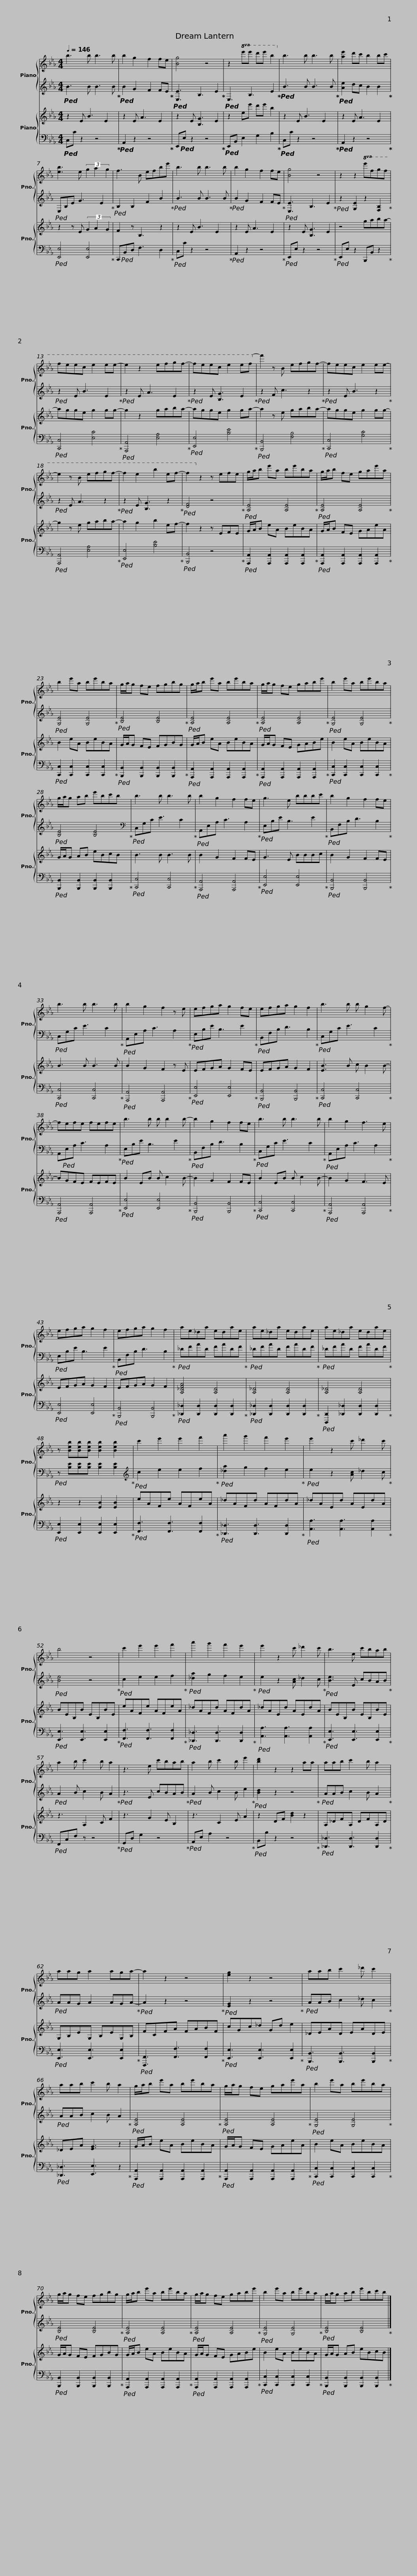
X:1
%%score { 1 | 2 } { 3 | 4 }
L:1/8
Q:1/4=146
M:4/4
I:linebreak $
K:Eb
V:1 treble
V:2 treble
V:3 treble
V:4 bass
V:1
 b3 b b3 b | b2 g2 f2 fe | [Bg]4 z4 | z2!8va(! e'e'' d''e'' b'2!8va)! | b3 b b3 b |$ %5
 [ae']2 d'c' b2 bc' | [eb]3 e (3g2 a2 g2 | f3 B efbe' | b3 b b3 b | b2 g2 f2 fe |$ %10
 [Bg]4 z4 | z2 z2!8va(! e'f'g'f' | f'e'e'c' e'2 e'e'- | e'2 z2 e'f'g'f'- | f'e'e'c' e'2 e'f'-!8va)! |$ %15
!8va(! f'2 z b e'f'g'f'- | f'e'e'c' e'2 e'e'- | e'2 z b e'f'g'f'- | f'2 e'2 b'2 e'f'- | f'2!8va)! z2 z efe |$ %20
 g/a/b e'a be'ba | g/a/b fe gae'a | b2 e'a be'ba | g/a/g fe fgbg |$ g/a/b e'a be'ba | %25
 g/a/g fe gabe' | b2 e'a be'ba | g/a/g ab e'bc'b |$ b3 b b3 b | b2 g2 f2 fe | %30
 g3 e bbbc' | b2 g2 f2 fe | b3 b b3 b |$ b2 g2 f2 z e | efga g2 fe | %35
 efga g2 f2 | b3 b b g2 f- | fefe fefe |$ b3 b b b2 b- | b2 g2 f2 fe | %40
 b3 b b3 b | b2 g2 f3 e | efga g2 f2 |$ efga g2 f2 | ae_da edae | %45
 ae_da edae | ae_da edae |$ z [Beb][Beb][Beb] [Beb]2 [Beb]2 | c'2 e'2 e'2 f'2 | a'2 g'2 f'2 e'2 | %50
 e'2 z2 c' _d'2 c' | b4 z4 |$ c'2 e'2 e'2 f'2 | a'2 g'2 f'2 e'2 | e'2 z2 c' _d'2 c' | %55
 b3 e c'bab | a2 b c'2 b a2 |$ z3 e c'bab | a2 b c'2 b e'2 | [bd']2 z2 z2 aa | %60
 aab c'2 b a2 |$ aag a2 aga- | a2 z2 z4 | [eg]2 z2 z4 | aab c'2 _d' c'2 |$ %65
 aab c'2 b a2 | g/a/b e'a be'ba | g/a/g fe gae'a | b2 e'a be'ba |$ g/a/g fe fgbg | %70
 g/a/b e'a be'ba | g/a/g fe gabe' | b2 e'a be'ba |$ g/a/g ab e'bc'b |] %74
V:2
!ped! B3 B B3 B!ped-up! |!ped! B2 G2 F2 FE!ped-up! |!ped! [E,E]3 B,3 E2!ped-up! |!ped! E,3 B,3 E2!ped-up! |!ped! B3 B B3 B!ped-up! |$ %5
!ped! [Ae]2 dc B2 B2!ped-up! |!ped! E,B,E G3 E2!ped-up! |!ped! B,2 B,2 F2 B2!ped-up! |!ped! B3 B B3 B!ped-up! |!ped! B2 G2 F2 FE!ped-up! |$ %10
!ped! [E,E]3 B,3 E2!ped-up! |!ped! z2 [G,E]2 z2 [F,B,]2!ped-up! |!ped! z2 E B3 E2!ped-up! |!ped! z2 E A3 E2!ped-up! |!ped! z2 E [B,G]3 E2!ped-up! |$ %15
!ped! z2 F c3 z2!ped-up! |!ped! z2 E B3 z2!ped-up! |!ped! z2 E A3 z2!ped-up! |!ped! z2 E [B,G]3 z2!ped-up! |!ped! [DF]4 z4!ped-up! |$ %20
!ped! [A,E]4 [A,E]4!ped-up! |!ped! [A,E]4 [A,E]4!ped-up! |!ped! [G,E]4 [G,E]4!ped-up! |!ped! [B,E]4 [B,E]4!ped-up! |$!ped! [A,E]4 [A,E]4!ped-up! | %25
!ped! [A,E]4 [A,E]4!ped-up! |!ped! [G,E]4 [G,E]4!ped-up! |!ped! [B,E]4 [B,E]4!ped-up! |$[K:bass]!ped! C,G,C E3 C2!ped-up! |!ped! A,,E,A, C3 A,2!ped-up! | %30
!ped! E,B,E B,3 E2!ped-up! |!ped! B,,F,B, D3 B,2!ped-up! |!ped! C,G,C E3 C2!ped-up! |$!ped! A,,E,A, C3 A,2!ped-up! |!ped! E,B,E B,3 E2!ped-up! | %35
!ped! B,,F,B, D3 B,2!ped-up! |!ped! C,G,C E3 C2!ped-up! | A,,!ped!E,A, C3 A,2!ped-up! |$!ped! E,B,E B,3 E2!ped-up! |!ped! B,,F,B, D3 B,2!ped-up! | %40
!ped! C,G,C E3 C2!ped-up! |!ped! A,,E,A, C3 A,2!ped-up! |!ped! E,B,E B,3 E2!ped-up! |$!ped! B,,F,B, D3 B,2!ped-up! |!ped! _DFAD FADF!ped-up! | %45
!ped! _DFAD FADF!ped-up! |!ped! _DFAD FADF!ped-up! |$!ped! z [B,E][B,E][B,E] [B,E]2 [B,E]2!ped-up! |[K:treble]!ped! c2 e2 e2 f2!ped-up! |!ped! [_da]2 g2 f2 e2!ped-up! | %50
!ped! e2 z2 [Ac] _d2 c!ped-up! |!ped! [Be]4 z4!ped-up! |$!ped! c2 e2 e2 f2!ped-up! |!ped! [_da]2 g2 f2 e2!ped-up! |!ped! e2 z2 [Ac] _d2 c!ped-up! | %55
!ped! [Be]3 E cBAB!ped-up! |!ped! A2 B c2 B A2!ped-up! |$!ped! z3 E cBAB!ped-up! |!ped! A2 B c2 B e2!ped-up! |!ped! [Bd]2 z2 z4!ped-up! | %60
!ped! AAB c2 B A2!ped-up! |$!ped! AAG A2 AGA-!ped-up! |!ped! A2 z2 z4!ped-up! |!ped! [EG]2 z2 z4!ped-up! |!ped! AAB c2 _d c2!ped-up! |$ %65
!ped! AAB c2 B A2!ped-up! |!ped! [A,E]4 [A,E]4!ped-up! |!ped! [A,E]4 [A,E]4!ped-up! |!ped! [G,E]4 [G,E]4!ped-up! |$!ped! [B,E]4 [B,E]4!ped-up! | %70
!ped! [A,E]4 [A,E]4!ped-up! |!ped! [A,E]4 [A,E]4!ped-up! |!ped! [G,E]4 [G,E]4!ped-up! |$!ped! [B,E]4 [B,E]4!ped-up! |] %74
V:3
 z2 E B3 E2 | z2 E A3 E2 | z2 E [B,G]3 E2 | z2 ee' d'e' b2 | z2 E B3 E2 |$ %5
 z2 E A3 E2 | z2 z E (3G2 A2 G2 | F2 z B,3 z2 | z2 E B3 E2 | z2 E A3 E2 |$ %10
 z2 E [B,G]3 E2 | z4 gaba- | agge g2 gg- | g2 z2 gaba- | agge g2 ga- |$ %15
 a2 z e gaba- | agge g2 gg- | g2 z e gaba- | a2 g2 b2 ef- | f2 z2 z EFE |$ %20
 G/A/B eA BeBA | G/A/B FE GAeA | B2 eA BeBA | G/A/G FE FGBG |$ G/A/B eA BeBA | %25
 G/A/G FE GABe | B2 eA BeBA | G/A/G AB eBcB |$ B3 B B3 B | B2 G2 F2 FE | %30
 G3 E BBBc | B2 G2 F2 FE | B3 B B3 B |$ B2 G2 F2 z E | EFGA G2 FE | %35
 EFGA G2 F2 | [EB]3 B c B2 B- | BGFE FEFE |$ B2 EB B c2 B- | B2 G2 F2 FE | %40
 B2 EB B c2 B- | B2 G2 F3 E | EFGA G2 F2 |$ EFGA G2 F2 | [A,_DFA]4 [A,D]4 | %45
 [A,_D]4 [A,D]4 | [A,_D]4 [A,D]4 |$ z2 z2 [EB]2 [EB]2 | eAFe AFeA | _dAFd AFdA | %50
 _dAEd AEdA | BEB,B EB,BE |$ eAFe AFeA | _dAFd AFdA | _dAEd AEdA | %55
 BEB,B EB,BE | z3 A,2 C F2 |$ z3 G2 E B,2 | z3 C2 E A2 | z2 DF [Bd]2 z2 | %60
 A,_DFA, DFA,D |$ G,B,EG, B,EG,B, | FCFA FABF | cGc_d Gd e2 | _DEAD EADE |$ %65
 _DEA [EG]3 z2 | G/A/B eA BeBA | G/A/G FE GAeA | B2 eA BeBA |$ G/A/G FE FGBG | %70
 G/A/B eA BeBA | G/A/G FE GABe | B2 eA BeBA |$ G/A/G AB eBcB |] %74
V:4
!ped! C,C z2 z4!ped-up! |!ped! A,,2 z2 z4!ped-up! | E,,!ped!E, z2 z4!ped-up! |!ped! E,,B,, E,2 G,2 B,2!ped-up! |!ped! C,C z2 z4!ped-up! |$ %5
!ped! A,,2 z2 z4!ped-up! |!ped! [E,,E,]4 [E,,E,]4!ped-up! | C,,!ped!B,,D, F,3 D,2!ped-up! |!ped! C,C z2 z4!ped-up! |!ped! A,,2 z2 z4!ped-up! |$ %10
!ped! E,,E, z2 z4!ped-up! |!ped! E,,E, z2 B,,,B,, z2!ped-up! |!ped! [C,,C,]4 [E,C]4!ped-up! |!ped! [A,,,A,,]4 [E,A,]4!ped-up! |!ped! [E,,E,]4 [B,E]4!ped-up! |$ %15
!ped! [B,,,B,,]4 [F,B,]4!ped-up! |!ped! [C,,C,]4 [G,C]4!ped-up! |!ped! [A,,,A,,]4 [E,A,]4!ped-up! |!ped! [E,,E,]4 [B,E]4!ped-up! |!ped! [B,,,B,,]4 z4!ped-up! |$ %20
!ped! [A,,,A,,]2 [A,,,A,,]2 [A,,,A,,]2 [A,,,A,,]2!ped-up! |!ped! [A,,,A,,]2 [A,,,A,,]2 [A,,,A,,]2 [A,,,A,,]2!ped-up! |!ped! [C,,C,]2 [C,,C,]2 [C,,C,]2 [C,,C,]2!ped-up! |!ped! [B,,,B,,]2 [B,,,B,,]2 [B,,,B,,]2 [B,,,B,,]2!ped-up! |$!ped! [A,,,A,,]2 [A,,,A,,]2 [A,,,A,,]2 [A,,,A,,]2!ped-up! | %25
!ped! [A,,,A,,]2 [A,,,A,,]2 [A,,,A,,]2 [A,,,A,,]2!ped-up! |!ped! [C,,C,]2 [C,,C,]2 [C,,C,]2 [C,,C,]2!ped-up! |!ped! [B,,,B,,]2 [B,,,B,,]2 [B,,,B,,]2 [B,,,B,,]2!ped-up! |$!ped! [C,,C,]4 [C,,C,]4!ped-up! |!ped! [A,,,A,,]4 [A,,,A,,]4!ped-up! | %30
!ped! [E,,E,]4 [E,,E,]4!ped-up! |!ped! [B,,,B,,]4 [B,,,B,,]4!ped-up! |!ped! [C,,C,]4 [C,,C,]4!ped-up! |$!ped! [A,,,A,,]4 [A,,,A,,]4!ped-up! |!ped! [E,,E,]4 [E,,E,]4!ped-up! | %35
!ped! [B,,,B,,]4 [B,,,B,,]4!ped-up! |!ped! [C,,C,]4 [C,,C,]4!ped-up! |!ped! [A,,,A,,]4 [A,,,A,,]4!ped-up! |$!ped! [E,,E,]4 [E,,E,]4!ped-up! |!ped! [B,,,B,,]4 [B,,,B,,]4!ped-up! | %40
!ped! [C,,C,]4 [C,,C,]4!ped-up! |!ped! [A,,,A,,]4 [A,,,A,,]4!ped-up! |!ped! [E,,E,]4 [E,,E,]4!ped-up! |$!ped! [B,,,B,,]4 [B,,,B,,]4!ped-up! |!ped! [_D,,_D,]2 [D,,D,]2 [D,,D,]2 [D,,D,]2!ped-up! | %45
!ped! [_D,,_D,]2 [D,,D,]2 [D,,D,]2 [D,,D,]2!ped-up! |!ped! [D,,,D,,]2 [_D,,_D,]2 [D,,D,]2 [D,,D,]2!ped-up! |$!ped! [E,,E,]2 [E,,E,]2 [E,,E,]2 [E,,E,]2!ped-up! |!ped! [F,,F,]3 [F,,F,]3 [F,,F,]2!ped-up! |!ped! [_D,,_D,]3 [D,,D,]3 [D,,D,]2!ped-up! | %50
!ped! [A,,A,]3 [A,,A,]3 [A,,A,]2!ped-up! |!ped! [E,,E,]3 [E,,E,]3 [E,,E,]2!ped-up! |$!ped! [F,,F,]3 [F,,F,]3 [F,,F,]2!ped-up! |!ped! [_D,,_D,]3 [D,,D,]3 [D,,D,]2!ped-up! |!ped! [A,,A,]3 [A,,A,]3 [A,,A,]2!ped-up! | %55
!ped! [E,,E,]3 [E,,E,]3 [E,,E,]2!ped-up! |!ped! F,,C,F, z z4!ped-up! |$!ped! G,,D, G,2 z4!ped-up! |!ped! A,,E, A,2 z4!ped-up! |!ped! B,,B, z2 z4!ped-up! | %60
!ped! [_D,,_D,]3 [D,,D,]3 [D,,D,]2!ped-up! |$!ped! [E,,E,]3 [E,,E,]3 [E,,E,]2!ped-up! |!ped! [F,,,F,,]3 [F,,F,]3 [F,,F,]2!ped-up! |!ped! [E,,E,]3 [E,,E,]3 [E,,E,]2!ped-up! |!ped! [B,,,B,,]3 [B,,,B,,]3 [B,,,B,,]2!ped-up! |$ %65
!ped! [_D,,_D,]3 [E,,E,]3 z2!ped-up! |!ped! [A,,,A,,]2 [A,,,A,,]2 [A,,,A,,]2 [A,,,A,,]2!ped-up! |!ped! [A,,,A,,]2 [A,,,A,,]2 [A,,,A,,]2 [A,,,A,,]2!ped-up! |!ped! [C,,C,]2 [C,,C,]2 [C,,C,]2 [C,,C,]2!ped-up! |$!ped! [B,,,B,,]2 [B,,,B,,]2 [B,,,B,,]2 [B,,,B,,]2!ped-up! | %70
!ped! [A,,,A,,]2 [A,,,A,,]2 [A,,,A,,]2 [A,,,A,,]2!ped-up! |!ped! [A,,,A,,]2 [A,,,A,,]2 [A,,,A,,]2 [A,,,A,,]2!ped-up! |!ped! [C,,C,]2 [C,,C,]2 [C,,C,]2 [C,,C,]2!ped-up! |$!ped! [B,,,B,,]2 [B,,,B,,]2 [B,,,B,,]2 [B,,,B,,]2!ped-up! |] %74
